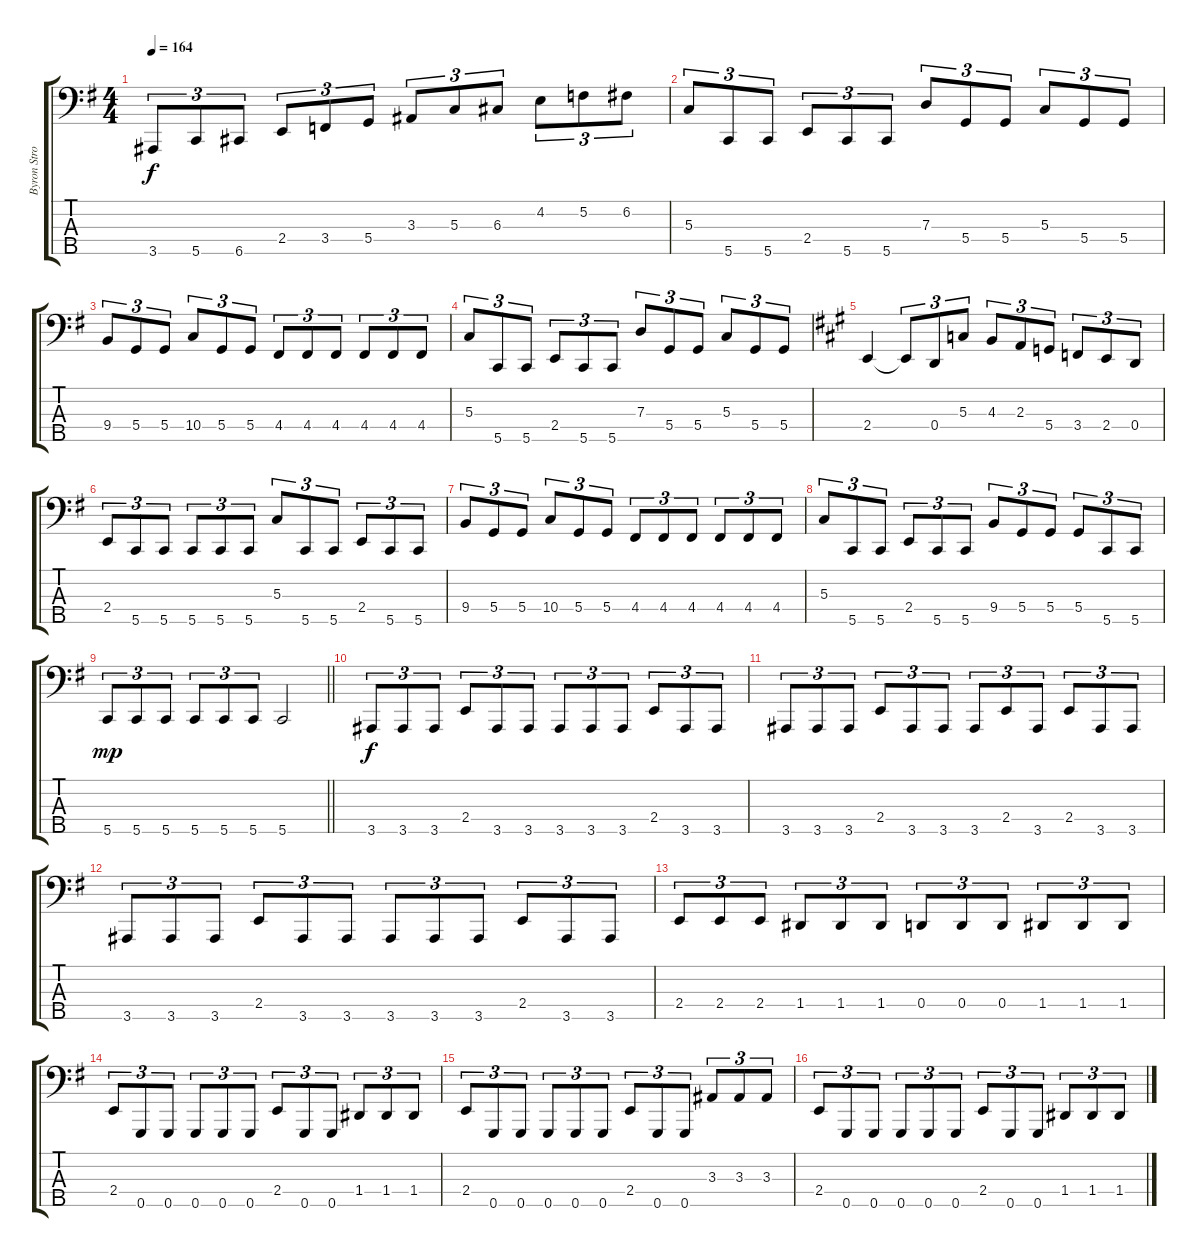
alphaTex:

\track ("Byron Stroud" "Byron Stro") {instrument electricbasspick}
\staff {score tabs}
\tuning (F2 C2 G1 D1 G0) {hide}
\ts (4 4)
\tempo 164
\clef f4
\ks g
3.5.8{tu (3 2) dy f} 5.5.8{tu (3 2)} 6.5.8{tu (3 2)} 2.4.8{tu (3 2)} 3.4.8{tu (3 2)} 5.4.8{tu (3 2)} 3.3.8{tu (3 2)} 5.3.8{tu (3 2)} 6.3.8{tu (3 2)} 4.2.8{tu (3 2)} 5.2.8{tu (3 2)} 6.2.8{tu (3 2)} |
5.3.8{tu (3 2)} 5.5.8{tu (3 2)} 5.5.8{tu (3 2)} 2.4.8{tu (3 2)} 5.5.8{tu (3 2)} 5.5.8{tu (3 2)} 7.3.8{tu (3 2)} 5.4.8{tu (3 2)} 5.4.8{tu (3 2)} 5.3.8{tu (3 2)} 5.4.8{tu (3 2)} 5.4.8{tu (3 2)} |
9.4.8{tu (3 2)} 5.4.8{tu (3 2)} 5.4.8{tu (3 2)} 10.4.8{tu (3 2)} 5.4.8{tu (3 2)} 5.4.8{tu (3 2)} 4.4.8{tu (3 2)} 4.4.8{tu (3 2)} 4.4.8{tu (3 2)} 4.4.8{tu (3 2)} 4.4.8{tu (3 2)} 4.4.8{tu (3 2)} |
5.3.8{tu (3 2)} 5.5.8{tu (3 2)} 5.5.8{tu (3 2)} 2.4.8{tu (3 2)} 5.5.8{tu (3 2)} 5.5.8{tu (3 2)} 7.3.8{tu (3 2)} 5.4.8{tu (3 2)} 5.4.8{tu (3 2)} 5.3.8{tu (3 2)} 5.4.8{tu (3 2)} 5.4.8{tu (3 2)} |
\ks a
2.4.4 2.4{t}.8{tu (3 2)} 0.4.8{tu (3 2)} 5.3.8{tu (3 2)} 4.3.8{tu (3 2)} 2.3.8{tu (3 2)} 5.4.8{tu (3 2)} 3.4.8{tu (3 2)} 2.4.8{tu (3 2)} 0.4.8{tu (3 2)} |
\ks g
2.4.8{tu (3 2)} 5.5.8{tu (3 2)} 5.5.8{tu (3 2)} 5.5.8{tu (3 2)} 5.5.8{tu (3 2)} 5.5.8{tu (3 2)} 5.3.8{tu (3 2)} 5.5.8{tu (3 2)} 5.5.8{tu (3 2)} 2.4.8{tu (3 2)} 5.5.8{tu (3 2)} 5.5.8{tu (3 2)} |
9.4.8{tu (3 2)} 5.4.8{tu (3 2)} 5.4.8{tu (3 2)} 10.4.8{tu (3 2)} 5.4.8{tu (3 2)} 5.4.8{tu (3 2)} 4.4.8{tu (3 2)} 4.4.8{tu (3 2)} 4.4.8{tu (3 2)} 4.4.8{tu (3 2)} 4.4.8{tu (3 2)} 4.4.8{tu (3 2)} |
5.3.8{tu (3 2)} 5.5.8{tu (3 2)} 5.5.8{tu (3 2)} 2.4.8{tu (3 2)} 5.5.8{tu (3 2)} 5.5.8{tu (3 2)} 9.4.8{tu (3 2)} 5.4.8{tu (3 2)} 5.4.8{tu (3 2)} 5.4.8{tu (3 2)} 5.5.8{tu (3 2)} 5.5.8{tu (3 2)} |
\barLineRight lightlight
5.5.8{tu (3 2) dy mp} 5.5.8{tu (3 2)} 5.5.8{tu (3 2)} 5.5.8{tu (3 2)} 5.5.8{tu (3 2)} 5.5.8{tu (3 2)} 5.5.2 |
3.5.8{tu (3 2) dy f} 3.5.8{tu (3 2)} 3.5.8{tu (3 2)} 2.4.8{tu (3 2)} 3.5.8{tu (3 2)} 3.5.8{tu (3 2)} 3.5.8{tu (3 2)} 3.5.8{tu (3 2)} 3.5.8{tu (3 2)} 2.4.8{tu (3 2)} 3.5.8{tu (3 2)} 3.5.8{tu (3 2)} |
3.5.8{tu (3 2)} 3.5.8{tu (3 2)} 3.5.8{tu (3 2)} 2.4.8{tu (3 2)} 3.5.8{tu (3 2)} 3.5.8{tu (3 2)} 3.5.8{tu (3 2)} 2.4.8{tu (3 2)} 3.5.8{tu (3 2)} 2.4.8{tu (3 2)} 3.5.8{tu (3 2)} 3.5.8{tu (3 2)} |
3.5.8{tu (3 2)} 3.5.8{tu (3 2)} 3.5.8{tu (3 2)} 2.4.8{tu (3 2)} 3.5.8{tu (3 2)} 3.5.8{tu (3 2)} 3.5.8{tu (3 2)} 3.5.8{tu (3 2)} 3.5.8{tu (3 2)} 2.4.8{tu (3 2)} 3.5.8{tu (3 2)} 3.5.8{tu (3 2)} |
2.4.8{tu (3 2)} 2.4.8{tu (3 2)} 2.4.8{tu (3 2)} 1.4.8{tu (3 2)} 1.4.8{tu (3 2)} 1.4.8{tu (3 2)} 0.4.8{tu (3 2)} 0.4.8{tu (3 2)} 0.4.8{tu (3 2)} 1.4.8{tu (3 2)} 1.4.8{tu (3 2)} 1.4.8{tu (3 2)} |
2.4.8{tu (3 2)} 0.5.8{tu (3 2)} 0.5.8{tu (3 2)} 0.5.8{tu (3 2)} 0.5.8{tu (3 2)} 0.5.8{tu (3 2)} 2.4.8{tu (3 2)} 0.5.8{tu (3 2)} 0.5.8{tu (3 2)} 1.4.8{tu (3 2)} 1.4.8{tu (3 2)} 1.4.8{tu (3 2)} |
2.4.8{tu (3 2)} 0.5.8{tu (3 2)} 0.5.8{tu (3 2)} 0.5.8{tu (3 2)} 0.5.8{tu (3 2)} 0.5.8{tu (3 2)} 2.4.8{tu (3 2)} 0.5.8{tu (3 2)} 0.5.8{tu (3 2)} 3.3.8{tu (3 2)} 3.3.8{tu (3 2)} 3.3.8{tu (3 2)} |
2.4.8{tu (3 2)} 0.5.8{tu (3 2)} 0.5.8{tu (3 2)} 0.5.8{tu (3 2)} 0.5.8{tu (3 2)} 0.5.8{tu (3 2)} 2.4.8{tu (3 2)} 0.5.8{tu (3 2)} 0.5.8{tu (3 2)} 1.4.8{tu (3 2)} 1.4.8{tu (3 2)} 1.4.8{tu (3 2)}
